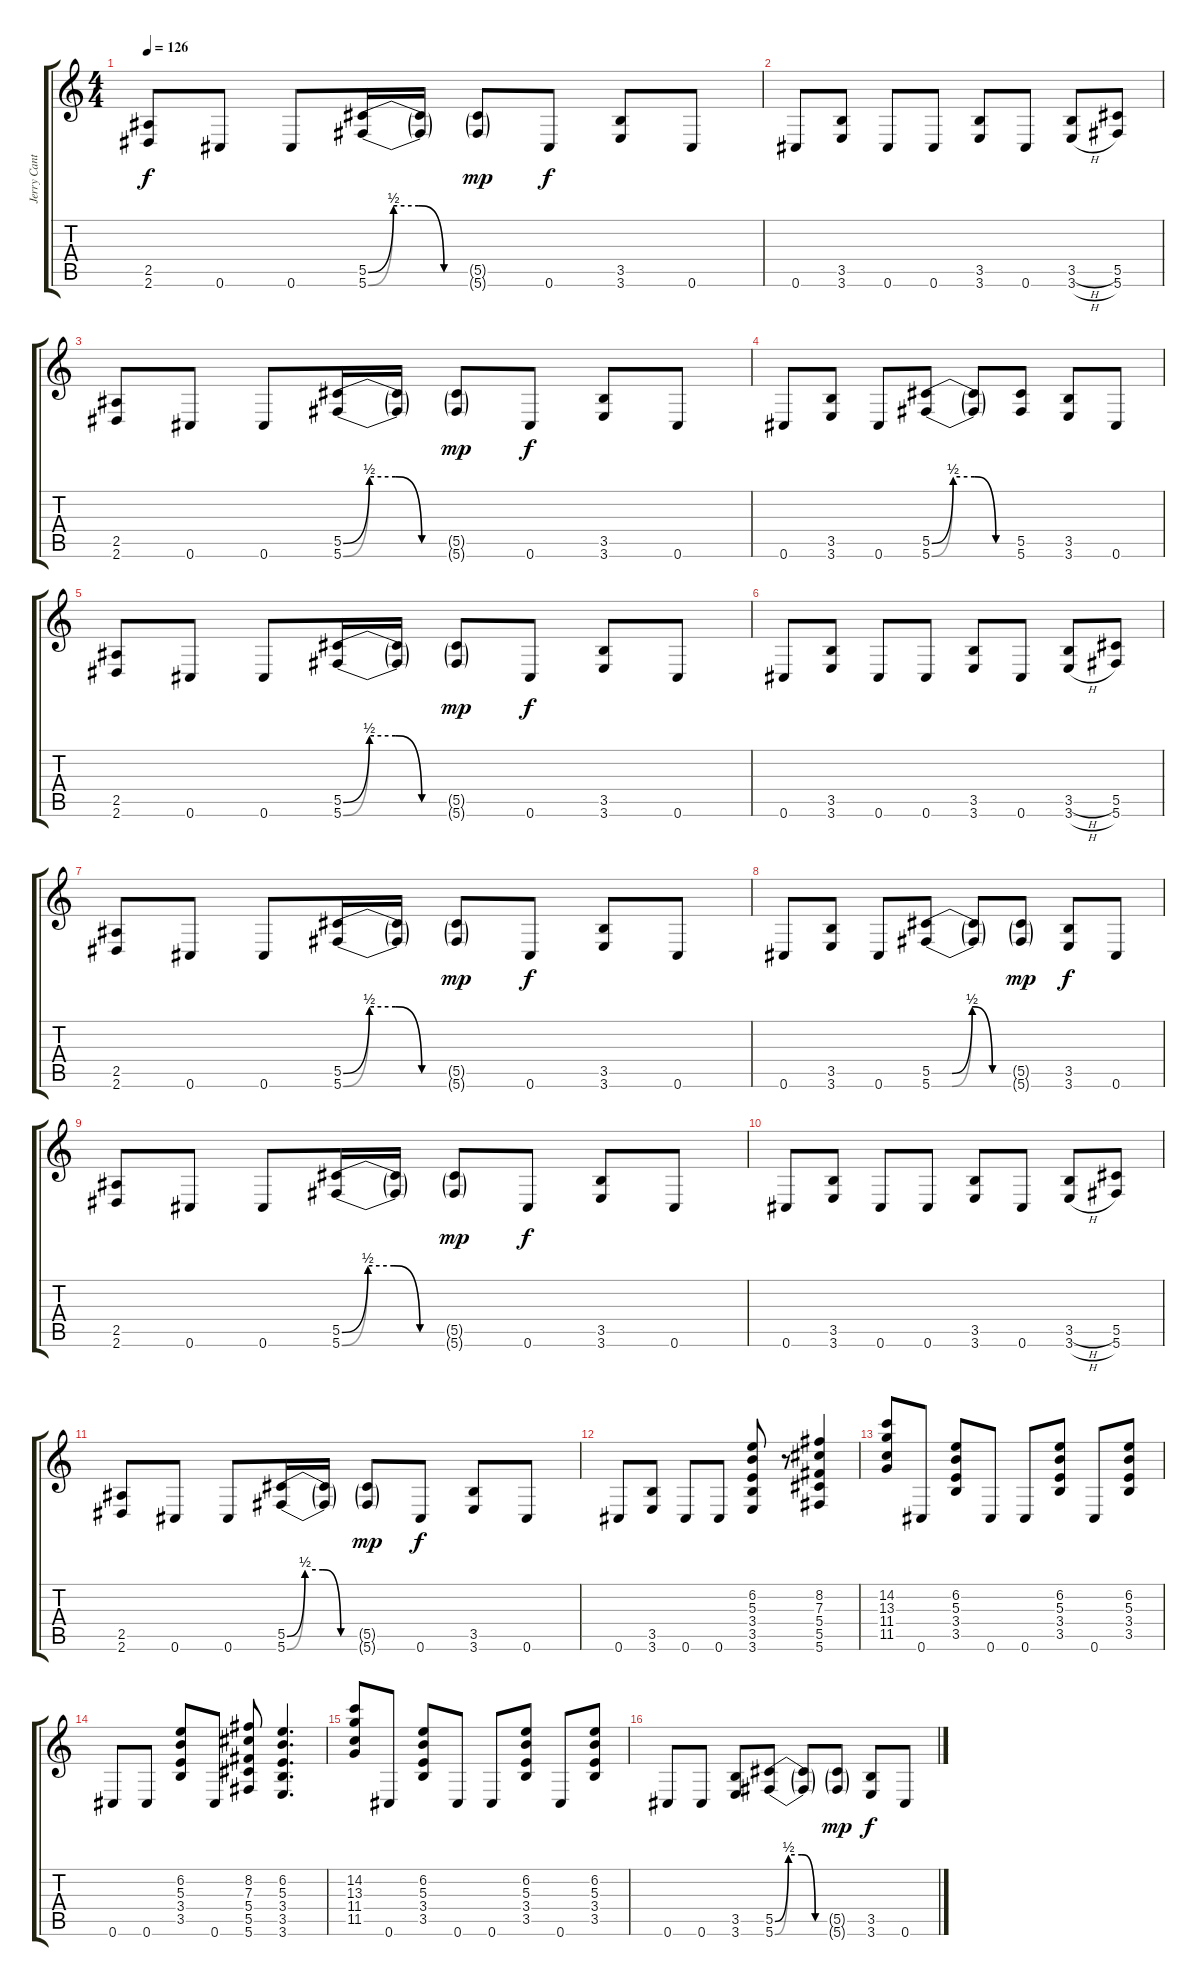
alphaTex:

\track ("Jerry Cantrell - Guitar 2" "Jerry Cant") {instrument distortionguitar}
\staff {score tabs}
\tuning (Eb4 Bb3 Gb3 Db3 Ab2 Db2) {hide}
\ts (4 4)
\tempo 126
\clef g2
\ks c
(2.5 2.6).8{dy f instrument distortionguitar} 0.6.8 0.6.8 (5.5{be (custom 0 0 15 2 30 2 45 0 60 0)} 5.6{be (custom 0 0 15 2 30 2 45 0 60 0)}).16 (5.5{t} 5.6{t}).16 (5.5{g} 5.6{g}).8{dy mp} 0.6.8{dy f} (3.5 3.6).8 0.6.8 |
0.6.8 (3.5 3.6).8 0.6.8 0.6.8 (3.5 3.6).8 0.6.8 (3.5{h} 3.6{h}).8 (5.5 5.6).8 |
(2.5 2.6).8 0.6.8 0.6.8 (5.5{be (custom 0 0 15 2 30 2 45 0 60 0)} 5.6{be (custom 0 0 15 2 30 2 45 0 60 0)}).16 (5.5{t} 5.6{t}).16 (5.5{g} 5.6{g}).8{dy mp} 0.6.8{dy f} (3.5 3.6).8 0.6.8 |
0.6.8 (3.5 3.6).8 0.6.8 (5.5{be (custom 0 0 15 2 30 2 45 0 60 0)} 5.6{be (custom 0 0 15 2 30 2 45 0 60 0)}).8 (5.5{t} 5.6{t}).8 (5.5 5.6).8 (3.5 3.6).8 0.6.8 |
(2.5 2.6).8 0.6.8 0.6.8 (5.5{be (custom 0 0 15 2 30 2 45 0 60 0)} 5.6{be (custom 0 0 15 2 30 2 45 0 60 0)}).16 (5.5{t} 5.6{t}).16 (5.5{g} 5.6{g}).8{dy mp} 0.6.8{dy f} (3.5 3.6).8 0.6.8 |
0.6.8 (3.5 3.6).8 0.6.8 0.6.8 (3.5 3.6).8 0.6.8 (3.5{h} 3.6{h}).8 (5.5 5.6).8 |
(2.5 2.6).8 0.6.8 0.6.8 (5.5{be (custom 0 0 15 2 30 2 45 0 60 0)} 5.6{be (custom 0 0 15 2 30 2 45 0 60 0)}).16 (5.5{t} 5.6{t}).16 (5.5{g} 5.6{g}).8{dy mp} 0.6.8{dy f} (3.5 3.6).8 0.6.8 |
0.6.8 (3.5 3.6).8 0.6.8 (5.5{be (custom 0 0 15 0 30 2 45 0 60 0)} 5.6{be (custom 0 0 15 0 30 2 45 0 60 0)}).8 (5.5{t} 5.6{t}).8 (5.5{g} 5.6{g}).8{dy mp} (3.5 3.6).8{dy f} 0.6.8 |
(2.5 2.6).8 0.6.8 0.6.8 (5.5{be (custom 0 0 15 2 30 2 45 0 60 0)} 5.6{be (custom 0 0 15 2 30 2 45 0 60 0)}).16 (5.5{t} 5.6{t}).16 (5.5{g} 5.6{g}).8{dy mp} 0.6.8{dy f} (3.5 3.6).8 0.6.8 |
0.6.8 (3.5 3.6).8 0.6.8 0.6.8 (3.5 3.6).8 0.6.8 (3.5{h} 3.6{h}).8 (5.5 5.6).8 |
(2.5 2.6).8 0.6.8 0.6.8 (5.5{be (custom 0 0 15 2 30 2 45 0 60 0)} 5.6{be (custom 0 0 15 2 30 2 45 0 60 0)}).16 (5.5{t} 5.6{t}).16 (5.5{g} 5.6{g}).8{dy mp} 0.6.8{dy f} (3.5 3.6).8 0.6.8 |
0.6.8 (3.5 3.6).8 0.6.8 0.6.8 (6.2 5.3 3.4 3.5 3.6).8 r.8 (8.2 7.3 5.4 5.5 5.6).4 |
(14.2 13.3 11.4 11.5).8 0.6.8 (6.2 5.3 3.4 3.5).8 0.6.8 0.6.8 (6.2 5.3 3.4 3.5).8 0.6.8 (6.2 5.3 3.4 3.5).8 |
0.6.8 0.6.8 (6.2 5.3 3.4 3.5).8 0.6.8 (8.2 7.3 5.4 5.5 5.6).8 (6.2 5.3 3.4 3.5 3.6).4{d} |
(14.2 13.3 11.4 11.5).8 0.6.8 (6.2 5.3 3.4 3.5).8 0.6.8 0.6.8 (6.2 5.3 3.4 3.5).8 0.6.8 (6.2 5.3 3.4 3.5).8 |
0.6.8 0.6.8 (3.5 3.6).8 (5.5{be (custom 0 0 15 2 30 2 45 0 60 0)} 5.6{be (custom 0 0 15 2 30 2 45 0 60 0)}).8 (5.5{t} 5.6{t}).8 (5.5{g} 5.6{g}).8{dy mp} (3.5 3.6).8{dy f} 0.6.8
